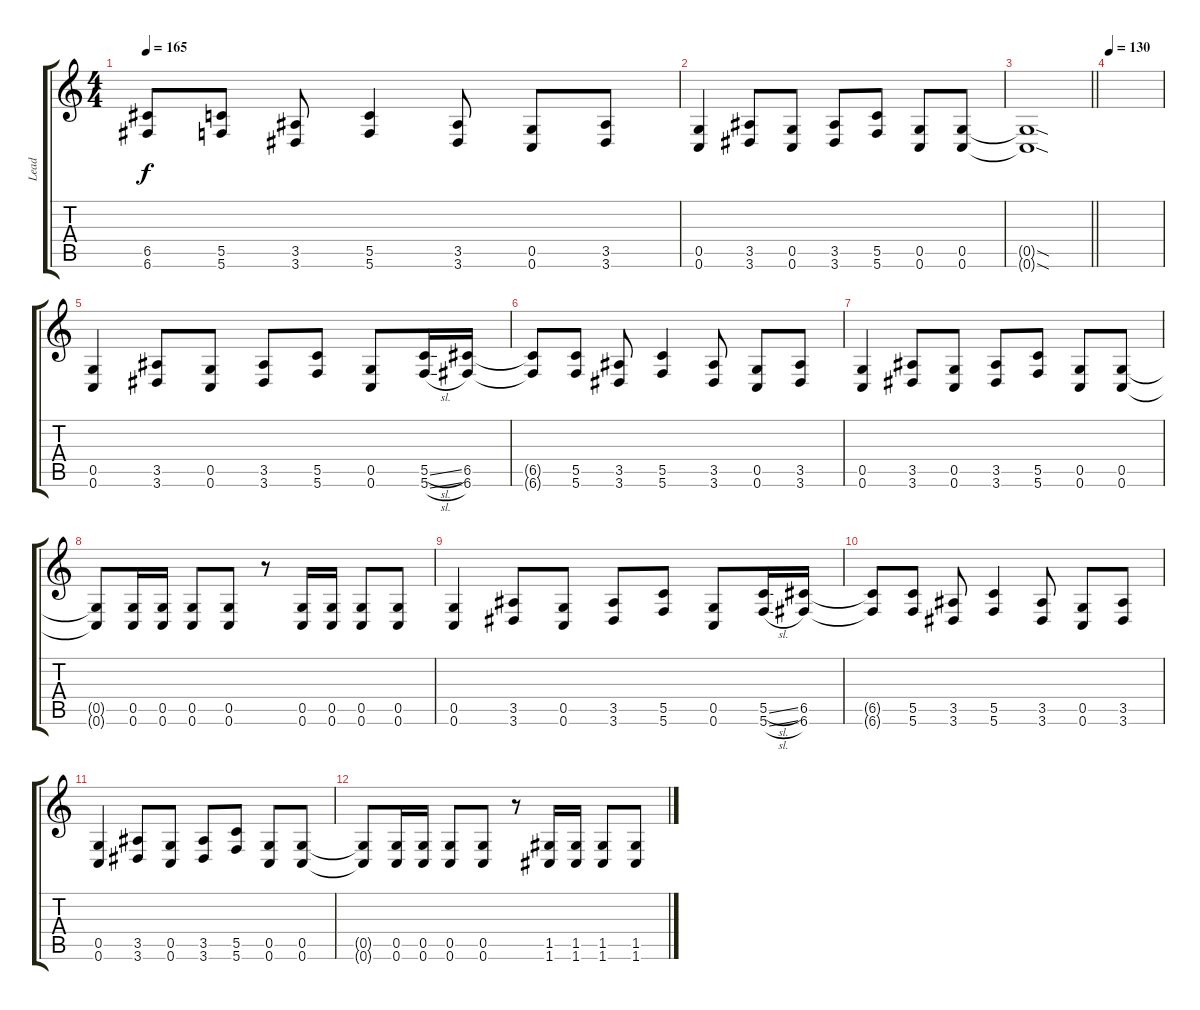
\track ("Lead" "Lead") {instrument distortionguitar}
\staff {score tabs}
\tuning (D4 A3 F3 C3 G2 C2) {hide}
\ts (4 4)
\tempo 165
\clef g2
\ks c
(6.5{t} 6.6{t}).8{dy f} (5.5 5.6).8 (3.5 3.6).8 (5.5 5.6).4 (3.5 3.6).8 (0.5 0.6).8 (3.5 3.6).8 |
(0.5 0.6).4 (3.5 3.6).8 (0.5 0.6).8 (3.5 3.6).8 (5.5 5.6).8 (0.5 0.6).8 (0.5 0.6).8 |
\barLineRight lightlight
(0.5{sod t} 0.6{sod t}).1 |
\tempo 130
|
(0.5 0.6).4 (3.5 3.6).8 (0.5 0.6).8 (3.5 3.6).8 (5.5 5.6).8 (0.5 0.6).8 (5.5{sl} 5.6{sl}).16 (6.5 6.6).16 |
(6.5{t} 6.6{t}).8 (5.5 5.6).8 (3.5 3.6).8 (5.5 5.6).4 (3.5 3.6).8 (0.5 0.6).8 (3.5 3.6).8 |
(0.5 0.6).4 (3.5 3.6).8 (0.5 0.6).8 (3.5 3.6).8 (5.5 5.6).8 (0.5 0.6).8 (0.5 0.6).8 |
(0.5{t} 0.6{t}).8 (0.5 0.6).16 (0.5 0.6).16 (0.5 0.6).8 (0.5 0.6).8 r.8 (0.5 0.6).16 (0.5 0.6).16 (0.5 0.6).8 (0.5 0.6).8 |
(0.5 0.6).4 (3.5 3.6).8 (0.5 0.6).8 (3.5 3.6).8 (5.5 5.6).8 (0.5 0.6).8 (5.5{sl} 5.6{sl}).16 (6.5 6.6).16 |
(6.5{t} 6.6{t}).8 (5.5 5.6).8 (3.5 3.6).8 (5.5 5.6).4 (3.5 3.6).8 (0.5 0.6).8 (3.5 3.6).8 |
(0.5 0.6).4 (3.5 3.6).8 (0.5 0.6).8 (3.5 3.6).8 (5.5 5.6).8 (0.5 0.6).8 (0.5 0.6).8 |
(0.5{t} 0.6{t}).8 (0.5 0.6).16 (0.5 0.6).16 (0.5 0.6).8 (0.5 0.6).8 r.8 (1.5 1.6).16 (1.5 1.6).16 (1.5 1.6).8 (1.5 1.6).8
